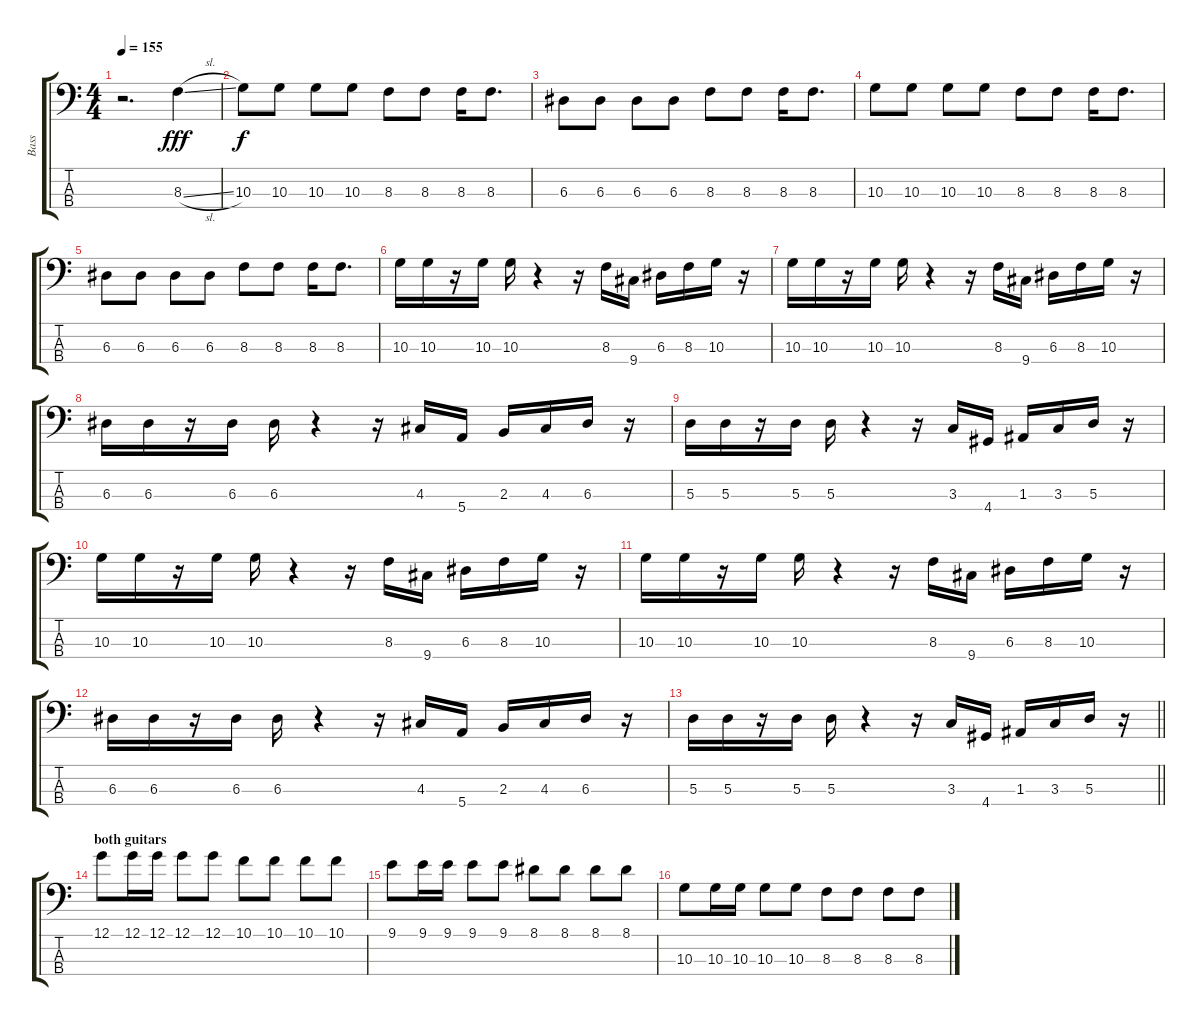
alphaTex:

\track ("Bass" "Bass") {instrument electricbassfinger}
\staff {score tabs}
\tuning (G2 D2 A1 E1) {hide}
\ts (4 4)
\tempo 155
\clef f4
\ks c
r.2{d dy fff instrument electricbassfinger} 8.3{sl}.4 |
10.3.8{dy f} 10.3.8 10.3.8 10.3.8 8.3.8 8.3.8 8.3.16 8.3.8{d} |
6.3.8 6.3.8 6.3.8 6.3.8 8.3.8 8.3.8 8.3.16 8.3.8{d} |
10.3.8 10.3.8 10.3.8 10.3.8 8.3.8 8.3.8 8.3.16 8.3.8{d} |
6.3.8 6.3.8 6.3.8 6.3.8 8.3.8 8.3.8 8.3.16 8.3.8{d} |
10.3.16 10.3.16 r.16 10.3.16 10.3.16 r.4 r.16 8.3.16 9.4.16 6.3.16 8.3.16 10.3.16 r.16 |
10.3.16 10.3.16 r.16 10.3.16 10.3.16 r.4 r.16 8.3.16 9.4.16 6.3.16 8.3.16 10.3.16 r.16 |
6.3.16 6.3.16 r.16 6.3.16 6.3.16 r.4 r.16 4.3.16 5.4.16 2.3.16 4.3.16 6.3.16 r.16 |
5.3.16 5.3.16 r.16 5.3.16 5.3.16 r.4 r.16 3.3.16 4.4.16 1.3.16 3.3.16 5.3.16 r.16 |
10.3.16 10.3.16 r.16 10.3.16 10.3.16 r.4 r.16 8.3.16 9.4.16 6.3.16 8.3.16 10.3.16 r.16 |
10.3.16 10.3.16 r.16 10.3.16 10.3.16 r.4 r.16 8.3.16 9.4.16 6.3.16 8.3.16 10.3.16 r.16 |
6.3.16 6.3.16 r.16 6.3.16 6.3.16 r.4 r.16 4.3.16 5.4.16 2.3.16 4.3.16 6.3.16 r.16 |
\barLineRight lightlight
5.3.16 5.3.16 r.16 5.3.16 5.3.16 r.4 r.16 3.3.16 4.4.16 1.3.16 3.3.16 5.3.16 r.16 |
\section ("" "both guitars")
12.1.8 12.1.16 12.1.16 12.1.8 12.1.8 10.1.8 10.1.8 10.1.8 10.1.8 |
9.1.8 9.1.16 9.1.16 9.1.8 9.1.8 8.1.8 8.1.8 8.1.8 8.1.8 |
10.3.8 10.3.16 10.3.16 10.3.8 10.3.8 8.3.8 8.3.8 8.3.8 8.3.8
